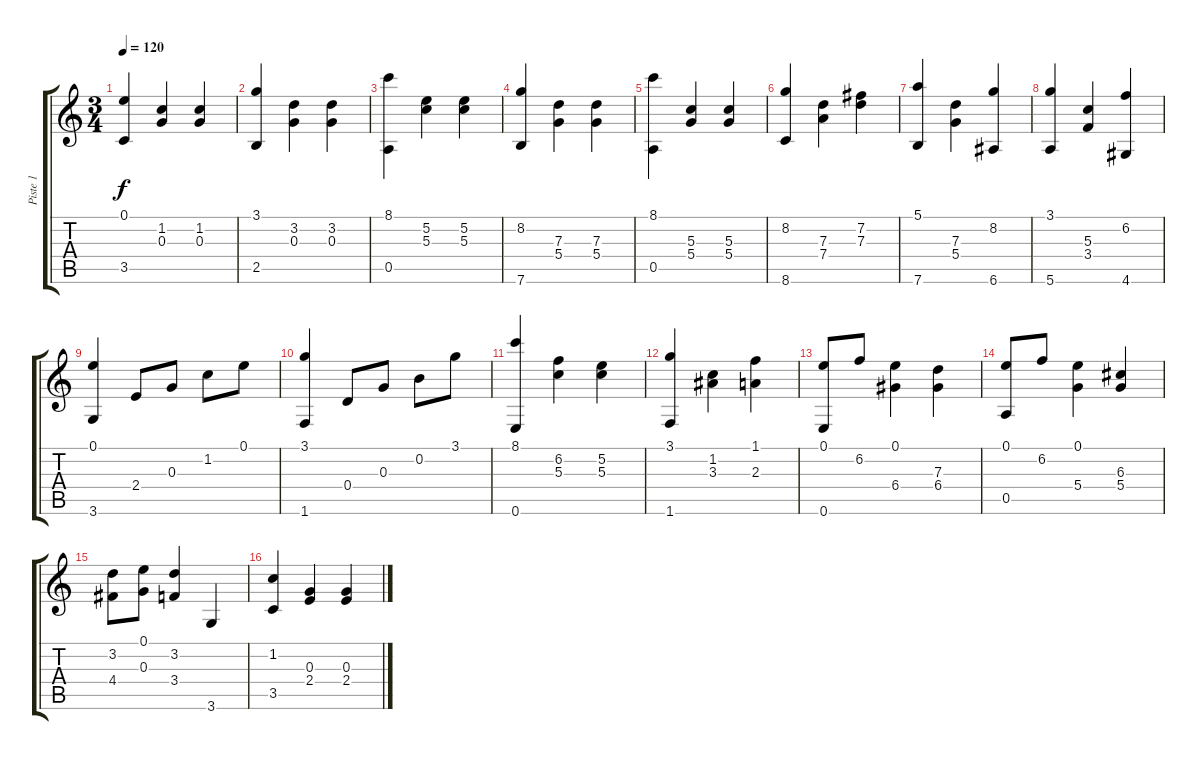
\track ("Piste 1" "Piste 1") {instrument acousticguitarnylon}
\staff {score tabs}
\tuning (E4 B3 G3 D3 A2 E2) {hide}
\ts (3 4)
\tempo 120
\clef g2
\ks c
(0.1 3.5).4{dy f instrument acousticguitarnylon} (1.2 0.3).4 (1.2 0.3).4 |
(3.1 2.5).4 (3.2 0.3).4 (3.2 0.3).4 |
(8.1 0.5).4 (5.2 5.3).4 (5.2 5.3).4 |
(8.2 7.6).4 (7.3 5.4).4 (7.3 5.4).4 |
(8.1 0.5).4 (5.3 5.4).4 (5.3 5.4).4 |
(8.2 8.6).4 (7.3 7.4).4 (7.2 7.3).4 |
(5.1 7.6).4 (7.3 5.4).4 (8.2 6.6).4 |
(3.1 5.6).4 (5.3 3.4).4 (6.2 4.6).4 |
(0.1 3.6).4 2.4.8 0.3.8 1.2.8 0.1.8 |
(3.1 1.6).4 0.4.8 0.3.8 0.2.8 3.1.8 |
(8.1 0.6).4 (6.2 5.3).4 (5.2 5.3).4 |
(3.1 1.6).4 (1.2 3.3).4 (1.1 2.3).4 |
(0.1 0.6).8 6.2.8 (0.1 6.4).4 (7.3 6.4).4 |
(0.1 0.5).8 6.2.8 (0.1 5.4).4 (6.3 5.4).4 |
(3.2 4.4).8 (0.1 0.3).8 (3.2 3.4).4 3.6.4 |
(1.2 3.5).4 (0.3 2.4).4 (0.3 2.4).4
